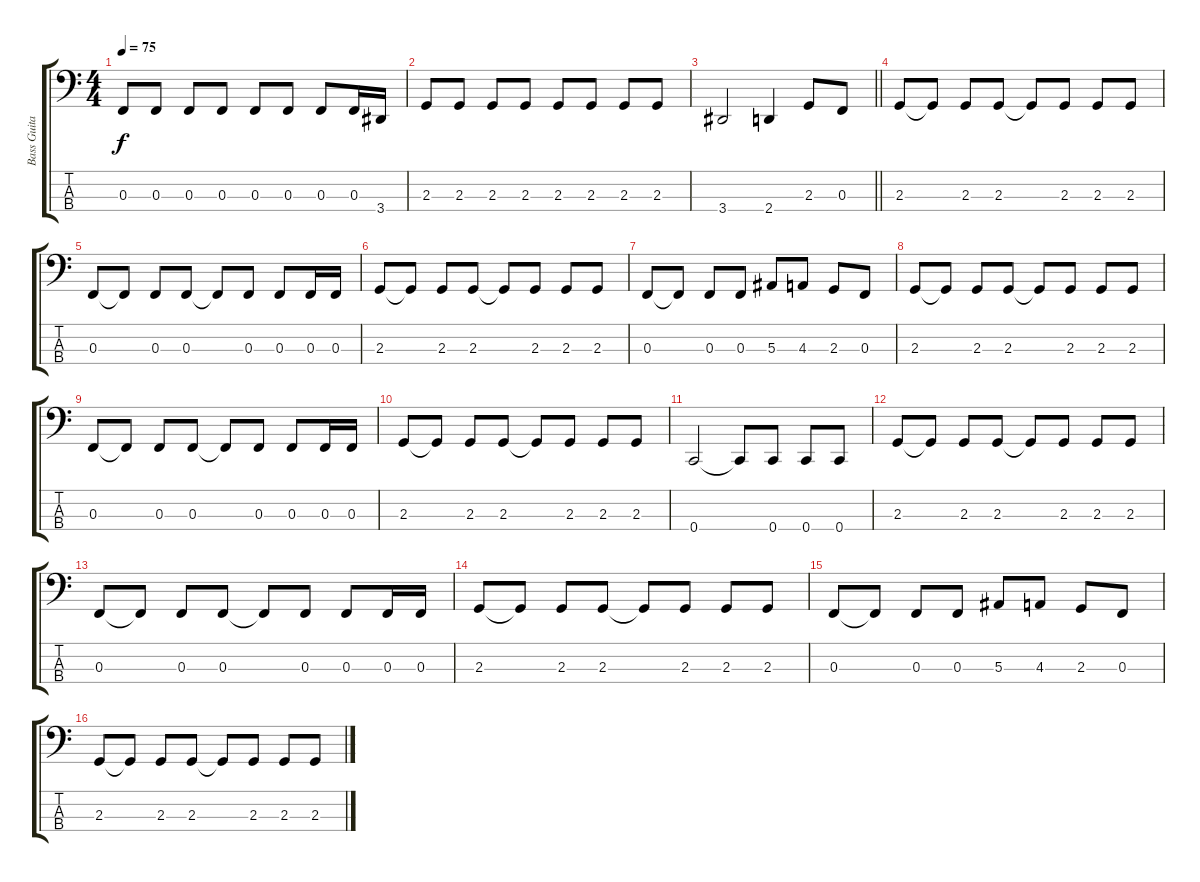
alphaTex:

\track ("Bass Guitar" "Bass Guita") {instrument electricbassfinger}
\staff {score tabs}
\tuning (Eb2 Bb1 F1 C1) {hide}
\ts (4 4)
\tempo 75
\clef f4
\ks c
0.3.8{dy f} 0.3.8 0.3.8 0.3.8 0.3.8 0.3.8 0.3.8 0.3.16 3.4.16 |
2.3.8 2.3.8 2.3.8 2.3.8 2.3.8 2.3.8 2.3.8 2.3.8 |
\barLineRight lightlight
3.4.2 2.4.4 2.3.8 0.3.8 |
2.3.8 2.3{t}.8 2.3.8 2.3.8 2.3{t}.8 2.3.8 2.3.8 2.3.8 |
0.3.8 0.3{t}.8 0.3.8 0.3.8 0.3{t}.8 0.3.8 0.3.8 0.3.16 0.3.16 |
2.3.8 2.3{t}.8 2.3.8 2.3.8 2.3{t}.8 2.3.8 2.3.8 2.3.8 |
0.3.8 0.3{t}.8 0.3.8 0.3.8 5.3.8 4.3.8 2.3.8 0.3.8 |
2.3.8 2.3{t}.8 2.3.8 2.3.8 2.3{t}.8 2.3.8 2.3.8 2.3.8 |
0.3.8 0.3{t}.8 0.3.8 0.3.8 0.3{t}.8 0.3.8 0.3.8 0.3.16 0.3.16 |
2.3.8 2.3{t}.8 2.3.8 2.3.8 2.3{t}.8 2.3.8 2.3.8 2.3.8 |
0.4.2 0.4{t}.8 0.4.8 0.4.8 0.4.8 |
2.3.8 2.3{t}.8 2.3.8 2.3.8 2.3{t}.8 2.3.8 2.3.8 2.3.8 |
0.3.8 0.3{t}.8 0.3.8 0.3.8 0.3{t}.8 0.3.8 0.3.8 0.3.16 0.3.16 |
2.3.8 2.3{t}.8 2.3.8 2.3.8 2.3{t}.8 2.3.8 2.3.8 2.3.8 |
0.3.8 0.3{t}.8 0.3.8 0.3.8 5.3.8 4.3.8 2.3.8 0.3.8 |
2.3.8 2.3{t}.8 2.3.8 2.3.8 2.3{t}.8 2.3.8 2.3.8 2.3.8
